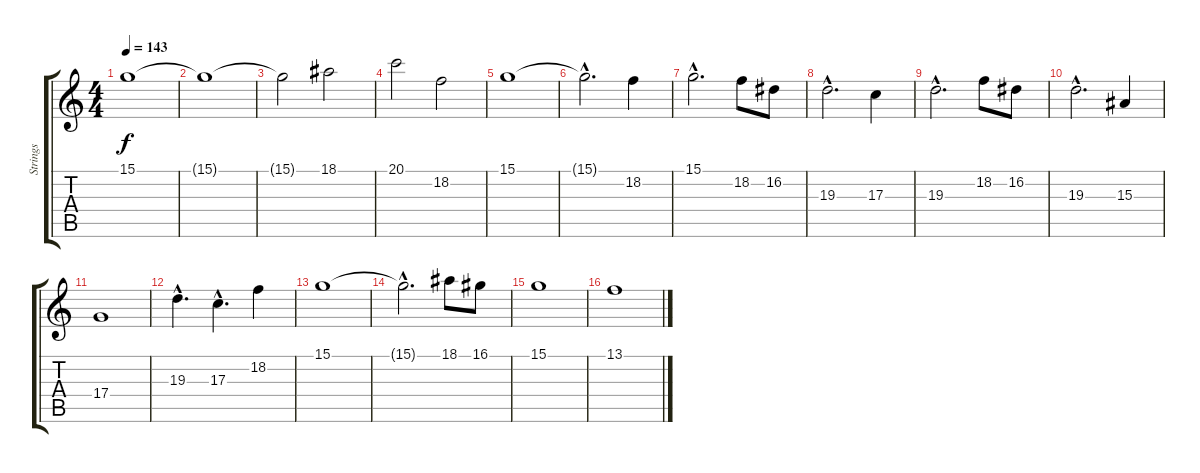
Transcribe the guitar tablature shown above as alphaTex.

\track ("Strings" "Strings") {instrument stringensemble1}
\staff {score tabs}
\tuning (E4 B3 G3 D3 A2 E2) {hide}
\ts (4 4)
\tempo 143
\clef g2
\ks c
15.1.1{dy f} |
15.1{t}.1 |
15.1{t}.2 18.1.2 |
20.1.2 18.2.2 |
15.1.1 |
15.1{hac t}.2{d} 18.2.4 |
15.1{hac}.2{d} 18.2.8 16.2.8 |
19.3{hac}.2{d} 17.3.4 |
19.3{hac}.2{d} 18.2.8 16.2.8 |
19.3{hac}.2{d} 15.3.4 |
17.4.1 |
19.3{hac}.4{d} 17.3{hac}.4{d} 18.2.4 |
15.1.1 |
15.1{hac t}.2{d} 18.1.8 16.1.8 |
15.1.1 |
13.1.1
